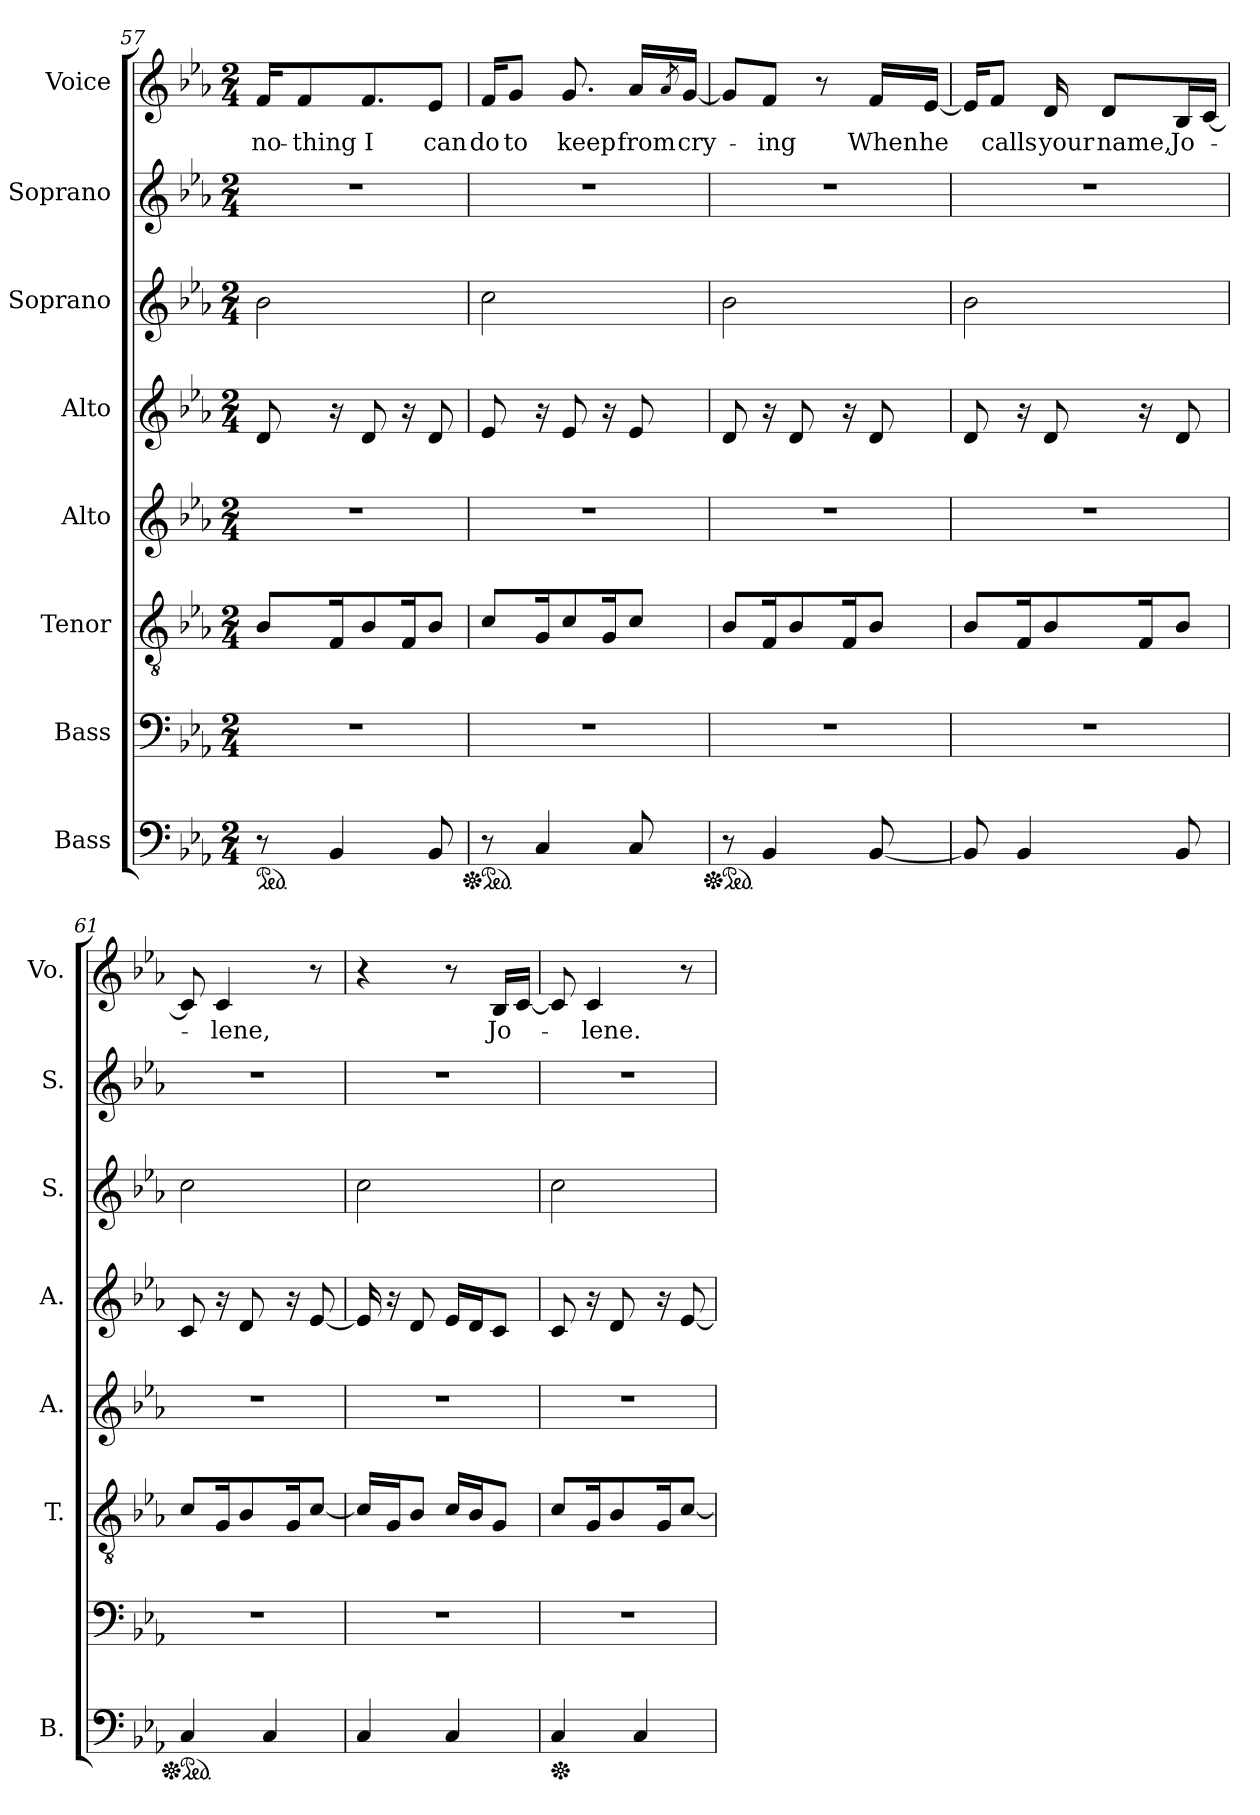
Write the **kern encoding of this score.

**kern	**kern	**kern	**kern	**kern	**kern	**kern	**kern	**text
*part8	*part7	*part6	*part5	*part4	*part3	*part2	*part1	*part1
*staff8	*staff7	*staff6	*staff5	*staff4	*staff3	*staff2	*staff1	*staff1
*I"Bass	*I"Bass	*I"Tenor	*I"Alto	*I"Alto	*I"Soprano	*I"Soprano	*I"Voice	*
*I'B.	*	*I'T.	*I'A.	*I'A.	*I'S.	*I'S.	*I'Vo.	*
*clefF4	*clefF4	*clefGv2	*clefG2	*clefG2	*clefG2	*clefG2	*clefG2	*
*k[b-e-a-]	*k[b-e-a-]	*k[b-e-a-]	*k[b-e-a-]	*k[b-e-a-]	*k[b-e-a-]	*k[b-e-a-]	*k[b-e-a-]	*
*M2/4	*M2/4	*M2/4	*M2/4	*M2/4	*M2/4	*M2/4	*M2/4	*
*ped	*	*	*	*	*	*	*	*
=57	=57	=57	=57	=57	=57	=57	=57	=57
8r	2r	8B-/L	2r	8d/	2b-\	2r	16f/KL	no-
.	.	.	.	.	.	.	8f/	-thing
4BB-/	.	16F/K	.	16r	.	.	.	.
.	.	8B-/	.	8d/	.	.	8.f/	I
.	.	16F/K	.	16r	.	.	.	.
8BB-/	.	8B-/J	.	8d/	.	.	8e-/J	can
=58	=58	=58	=58	=58	=58	=58	=58	=58
*Xped	*	*	*	*	*	*	*	*
*ped	*	*	*	*	*	*	*	*
8r	2r	8c/L	2r	8e-/	2cc\	2r	16f/KL	do
.	.	.	.	.	.	.	8g/J	to
4C/	.	16G/K	.	16r	.	.	.	.
.	.	8c/	.	8e-/	.	.	8.g/	keep
.	.	16G/K	.	16r	.	.	.	.
8C/	.	8c/J	.	8e-/	.	.	16a-/LL	from
.	.	.	.	.	.	.	8qa-/	.
.	.	.	.	.	.	.	[16g/JJ	cry-
!!LO:PB:g=z
=59	=59	=59	=59	=59	=59	=59	=59	=59
*Xped	*	*	*	*	*	*	*	*
*ped	*	*	*	*	*	*	*	*
8r	2r	8B-/L	2r	8d/	2b-\	2r	8g/L]	.
4BB-/	.	16F/K	.	16r	.	.	8f/J	-ing
.	.	8B-/	.	8d/	.	.	.	.
.	.	.	.	.	.	.	8r	.
.	.	16F/K	.	16r	.	.	.	.
[8BB-/	.	8B-/J	.	8d/	.	.	16f/LL	When
.	.	.	.	.	.	.	[16e-/JJ	he
=60	=60	=60	=60	=60	=60	=60	=60	=60
8BB-/]	2r	8B-/L	2r	8d/	2b-\	2r	16e-/KL]	.
.	.	.	.	.	.	.	8f/J	calls
4BB-/	.	16F/K	.	16r	.	.	.	.
.	.	8B-/	.	8d/	.	.	16d/	your
.	.	.	.	.	.	.	8d/L	name,
.	.	16F/K	.	16r	.	.	.	.
8BB-/	.	8B-/J	.	8d/	.	.	16B-/L	Jo-
.	.	.	.	.	.	.	[16c/JJ	.
=61	=61	=61	=61	=61	=61	=61	=61	=61
*Xped	*	*	*	*	*	*	*	*
*ped	*	*	*	*	*	*	*	*
4C/	2r	8c/L	2r	8c/	2cc\	2r	8c/]	.
.	.	16G/K	.	16r	.	.	4c/	lene,
.	.	8B-/	.	8d/	.	.	.	.
4C/	.	.	.	.	.	.	.	.
.	.	16G/K	.	16r	.	.	.	.
.	.	[8c/J	.	[8e-/	.	.	8r	.
=62	=62	=62	=62	=62	=62	=62	=62	=62
4C/	2r	16c/LL]	2r	16e-/]	2cc\	2r	4r	.
.	.	16G/J	.	16r	.	.	.	.
.	.	8B-/J	.	8d/	.	.	.	.
4C/	.	16c/LL	.	16e-/LL	.	.	8r	.
.	.	16B-/J	.	16d/J	.	.	.	.
.	.	8G/J	.	8c/J	.	.	16B-/LL	Jo-
.	.	.	.	.	.	.	[16c/JJ	.
!!LO:LB:g=z
=63	=63	=63	=63	=63	=63	=63	=63	=63
*Xped	*	*	*	*	*	*	*	*
4C/	2r	8c/L	2r	8c/	2cc\	2r	8c/]	.
.	.	16G/K	.	16r	.	.	4c/	lene.
.	.	8B-/	.	8d/	.	.	.	.
4C/	.	.	.	.	.	.	.	.
.	.	16G/K	.	16r	.	.	.	.
.	.	[8c/J	.	[8e-/	.	.	8r	.
=	=	=	=	=	=	=	=	=
*-	*-	*-	*-	*-	*-	*-	*-	*-
